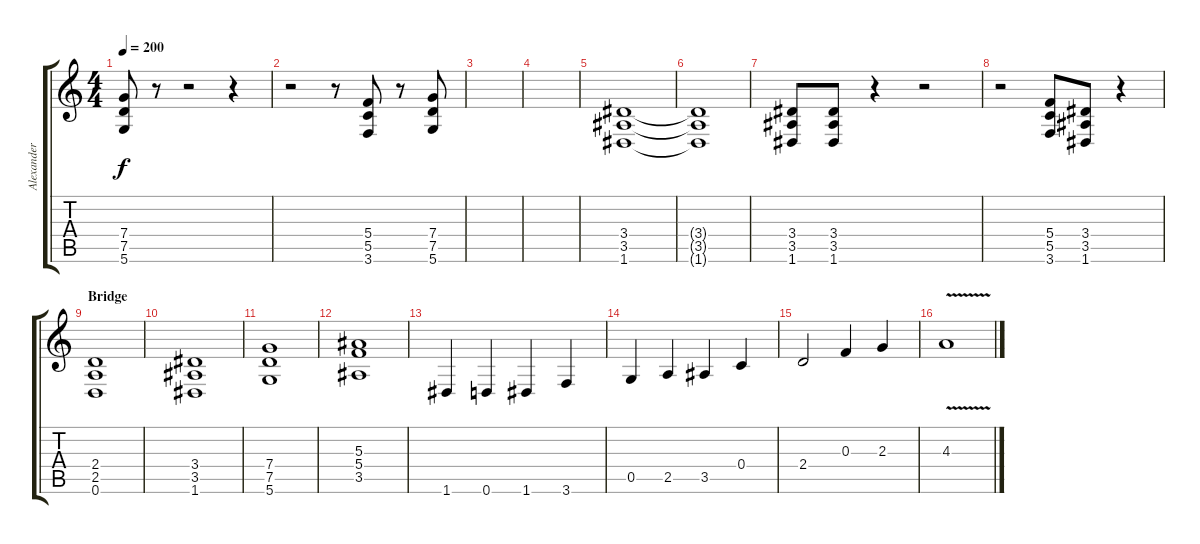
\track ("Alexander Kuoppala " "Alexander ") {instrument distortionguitar}
\staff {score tabs}
\tuning (D4 A3 F3 C3 G2 D2) {hide}
\ts (4 4)
\tempo 200
\clef g2
\ks c
(7.4 7.5 5.6).8{dy f} r.8 r.2 r.4 |
r.2 r.8 (5.4 5.5 3.6).8 r.8 (7.4 7.5 5.6).8 |
|
|
(3.4 3.5 1.6).1 |
(3.4{t} 3.5{t} 1.6{t}).1 |
(3.4 3.5 1.6).8 (3.4 3.5 1.6).8 r.4 r.2 |
r.2 (5.4 5.5 3.6).8 (3.4 3.5 1.6).8 r.4 |
\section ("" "Bridge")
(2.4 2.5 0.6).1 |
(3.4 3.5 1.6).1 |
(7.4 7.5 5.6).1 |
(5.3 5.4 3.5).1 |
1.6.4 0.6.4 1.6.4 3.6.4 |
0.5.4 2.5.4 3.5.4 0.4.4 |
2.4.2 0.3.4 2.3.4 |
4.3{v}.1
